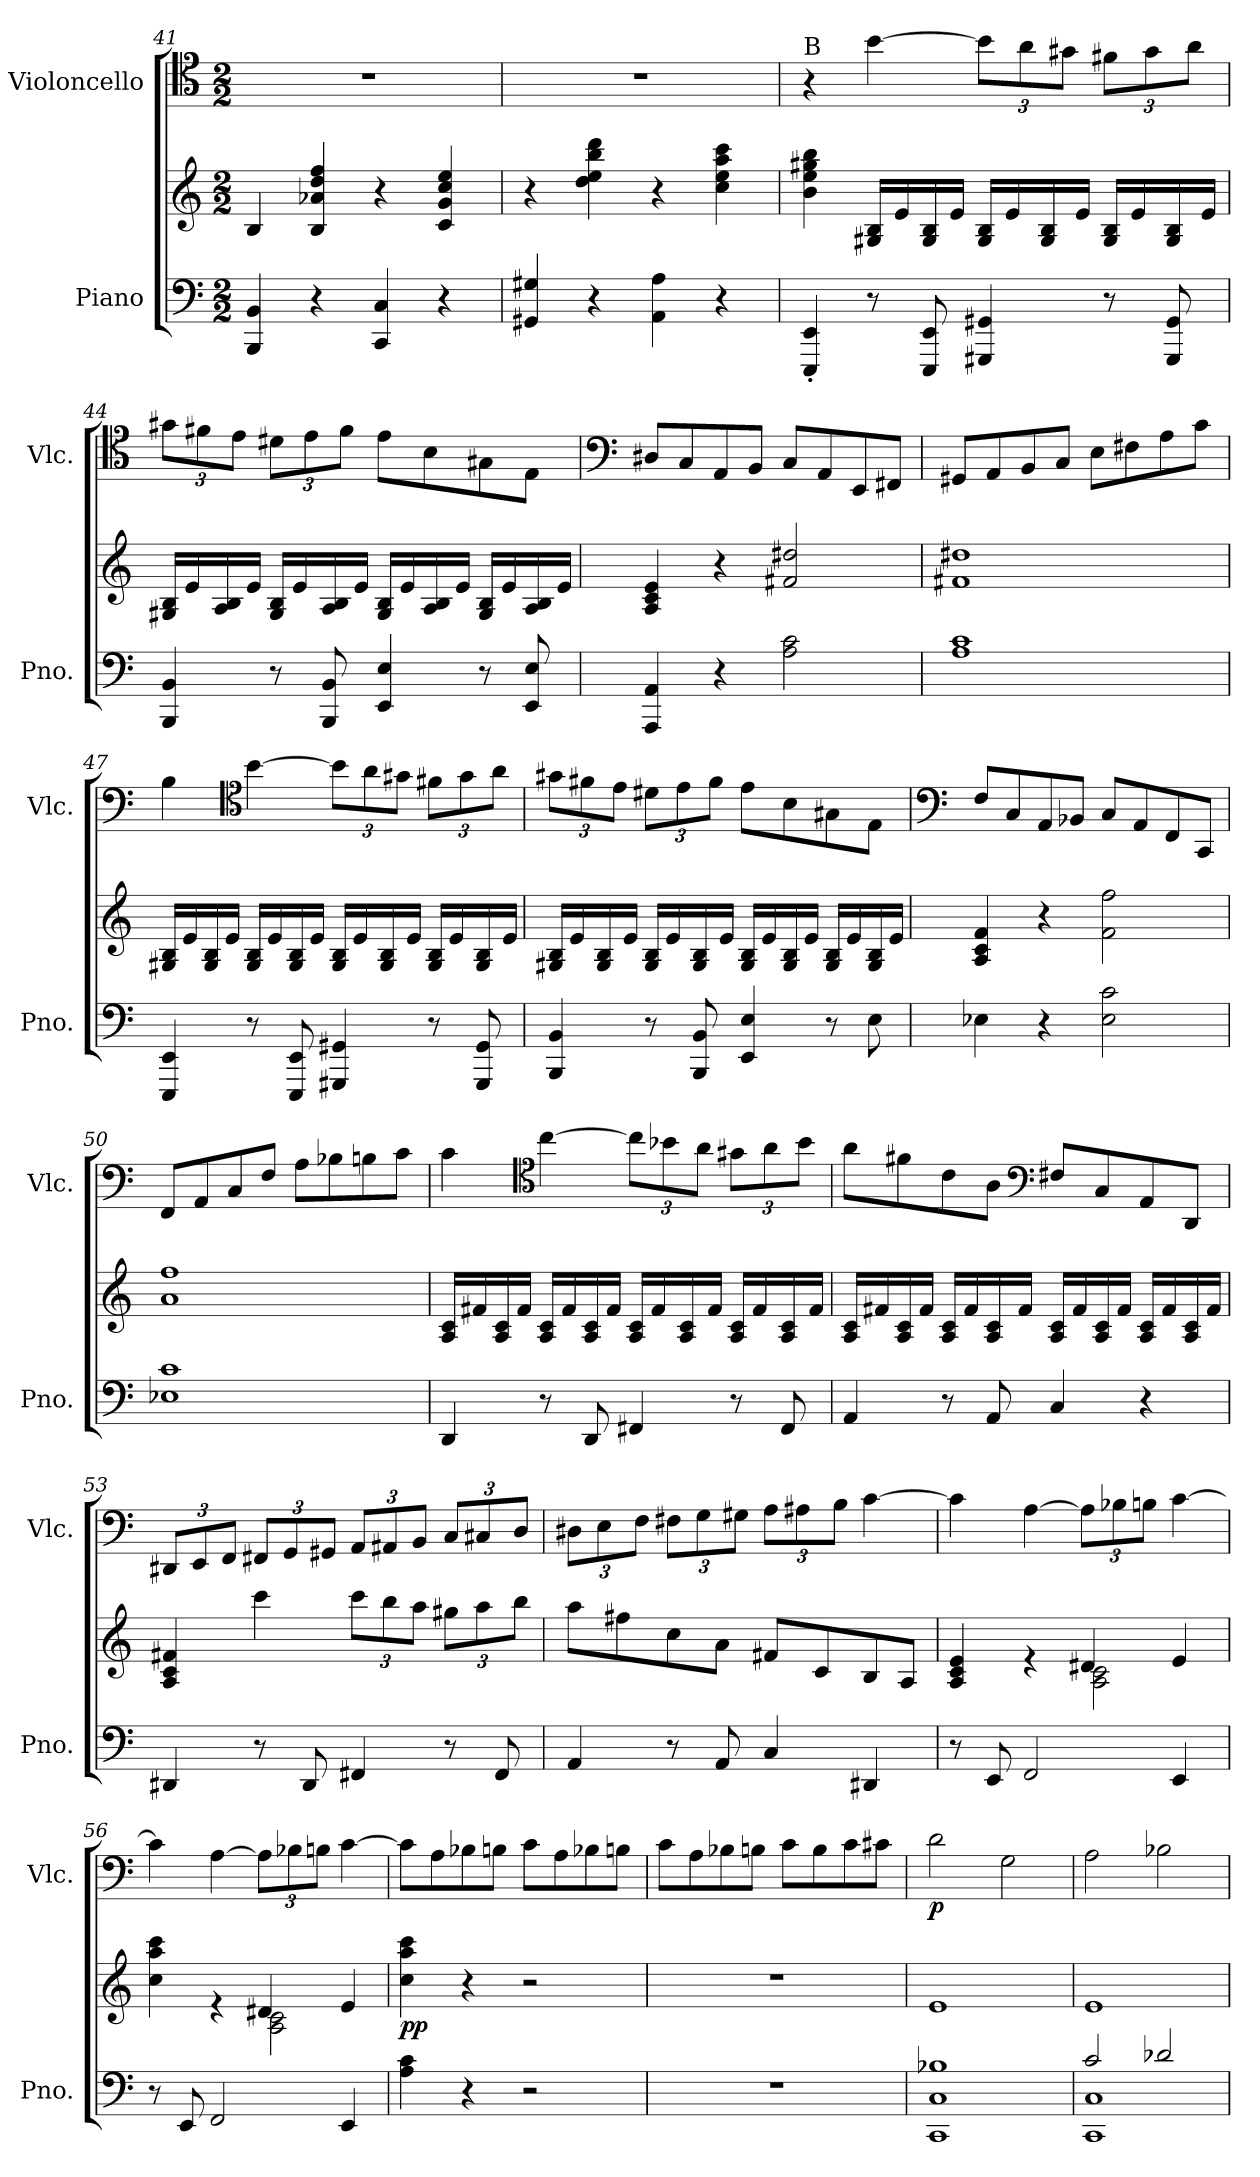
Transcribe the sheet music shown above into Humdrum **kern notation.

**kern	**kern	**dynam	**kern	**dynam
*part2	*part2	*part2	*part1	*part1
*staff3	*staff2	*staff2/3	*staff1	*staff1
*I"Piano	*	*	*I"Violoncello	*
*I'Pno.	*	*	*I'Vlc.	*
*clefF4	*clefG2	*	*clefC4	*
*k[]	*k[]	*	*k[]	*
*M2/2	*M2/2	*	*M2/2	*
=41	=41	=41	=41	=41
4BBB/ 4BB/	4B/	.	1r	.
4r	4B/ 4a-X/ 4dd/ 4ff/	.	.	.
4CC/ 4C/	4r	.	.	.
4r	4c/ 4g/ 4cc/ 4ee/	.	.	.
=42	=42	=42	=42	=42
4GG#X/ 4G#X/	4r	.	1r	.
4r	4dd\ 4ee\ 4bb\ 4ddd\	.	.	.
4AA\ 4A\	4r	.	.	.
4r	4cc\ 4ee\ 4aa\ 4ccc\	.	.	.
!!LO:LB:g=z
=43	=43	=43	=43	=43
!	!	!	!LO:TX:a:t=B	!
4EEE/' 4EE/'	4b\ 4ee\ 4gg#X\ 4bb\	.	4r	.
8r	16G#X/ 16B/LL	.	[4b\	.
.	16e/	.	.	.
8EEE/ 8EE/	16G#/ 16B/	.	.	.
.	16e/JJ	.	.	.
*	*	*	*Xbrackettup	*
4GGG#X/ 4GG#X/	16G#/ 16B/LL	.	12b\L]	.
.	16e/	.	.	.
.	.	.	12a\	.
.	16G#/ 16B/	.	.	.
.	.	.	12g#X\J	.
.	16e/JJ	.	.	.
8r	16G#/ 16B/LL	.	12f#X\L	.
.	16e/	.	.	.
.	.	.	12g#\	.
8GGG#/ 8GG#/	16G#/ 16B/	.	.	.
.	.	.	12a\J	.
.	16e/JJ	.	.	.
=44	=44	=44	=44	=44
4BBB/ 4BB/	16G#X/ 16B/LL	.	12g#X\L	.
.	16e/	.	.	.
.	.	.	12f#X\	.
.	16A/ 16B/	.	.	.
.	.	.	12e\J	.
.	16e/JJ	.	.	.
8r	16G#/ 16B/LL	.	12d#X\L	.
.	16e/	.	.	.
.	.	.	12e\	.
8BBB/ 8BB/	16A/ 16B/	.	.	.
.	.	.	12f#\J	.
.	16e/JJ	.	.	.
4EE/ 4E/	16G#/ 16B/LL	.	8e\L	.
.	16e/	.	.	.
.	16A/ 16B/	.	8B\	.
.	16e/JJ	.	.	.
8r	16G#/ 16B/LL	.	8G#X\	.
.	16e/	.	.	.
8EE/ 8E/	16A/ 16B/	.	8E\J	.
.	16e/JJ	.	.	.
=45	=45	=45	=45	=45
*	*	*	*clefF4	*
4AAA/ 4AA/	4A/ 4c/ 4e/	.	8D#X/L	.
.	.	.	8C/	.
4r	4r	.	8AA/	.
.	.	.	8BB/J	.
2A\ 2c\	2f#X/ 2dd#X/	.	8C/L	.
.	.	.	8AA/	.
.	.	.	8EE/	.
.	.	.	8FF#X/J	.
!!LO:LB:g=z
=46	=46	=46	=46	=46
1A 1c	1f#X 1dd#X	.	8GG#X/L	.
.	.	.	8AA/	.
.	.	.	8BB/	.
.	.	.	8C/J	.
.	.	.	8E\L	.
.	.	.	8F#X\	.
.	.	.	8A\	.
.	.	.	8c\J	.
=47	=47	=47	=47	=47
4EEE/ 4EE/	16G#X/ 16B/LL	.	4B\	.
.	16e/	.	.	.
.	16G#/ 16B/	.	.	.
.	16e/JJ	.	.	.
*	*	*	*clefC4	*
8r	16G#/ 16B/LL	.	[4b\	.
.	16e/	.	.	.
8EEE/ 8EE/	16G#/ 16B/	.	.	.
.	16e/JJ	.	.	.
4GGG#X/ 4GG#X/	16G#/ 16B/LL	.	12b\L]	.
.	16e/	.	.	.
.	.	.	12a\	.
.	16G#/ 16B/	.	.	.
.	.	.	12g#X\J	.
.	16e/JJ	.	.	.
8r	16G#/ 16B/LL	.	12f#X\L	.
.	16e/	.	.	.
.	.	.	12g#\	.
8GGG#/ 8GG#/	16G#/ 16B/	.	.	.
.	.	.	12a\J	.
.	16e/JJ	.	.	.
=48	=48	=48	=48	=48
4BBB/ 4BB/	16G#X/ 16B/LL	.	12g#X\L	.
.	16e/	.	.	.
.	.	.	12f#X\	.
.	16G#/ 16B/	.	.	.
.	.	.	12e\J	.
.	16e/JJ	.	.	.
8r	16G#/ 16B/LL	.	12d#X\L	.
.	16e/	.	.	.
.	.	.	12e\	.
8BBB/ 8BB/	16G#/ 16B/	.	.	.
.	.	.	12f#\J	.
.	16e/JJ	.	.	.
4EE/ 4E/	16G#/ 16B/LL	.	8e\L	.
.	16e/	.	.	.
.	16G#/ 16B/	.	8B\	.
.	16e/JJ	.	.	.
8r	16G#/ 16B/LL	.	8G#X\	.
.	16e/	.	.	.
8E\	16G#/ 16B/	.	8E\J	.
.	16e/JJ	.	.	.
!!LO:PB:g=z
=49	=49	=49	=49	=49
*	*	*	*clefF4	*
4E-X\	4A/ 4c/ 4f/	.	8F/L	.
.	.	.	8C/	.
4r	4r	.	8AA/	.
.	.	.	8BB-X/J	.
2E-\ 2c\	2f\ 2ff\	.	8C/L	.
.	.	.	8AA/	.
.	.	.	8FF/	.
.	.	.	8CC/J	.
=50	=50	=50	=50	=50
1E-X 1c	1a 1ff	.	8FF/L	.
.	.	.	8AA/	.
.	.	.	8C/	.
.	.	.	8F/J	.
.	.	.	8A\L	.
.	.	.	8B-X\	.
.	.	.	8Bn\	.
.	.	.	8c\J	.
=51	=51	=51	=51	=51
4DD/	16A/ 16c/LL	.	4c\	.
.	16f#X/	.	.	.
.	16A/ 16c/	.	.	.
.	16f#/JJ	.	.	.
*	*	*	*clefC4	*
8r	16A/ 16c/LL	.	[4cc\	.
.	16f#/	.	.	.
8DD/	16A/ 16c/	.	.	.
.	16f#/JJ	.	.	.
4FF#X/	16A/ 16c/LL	.	12cc\L]	.
.	16f#/	.	.	.
.	.	.	12b-X\	.
.	16A/ 16c/	.	.	.
.	.	.	12a\J	.
.	16f#/JJ	.	.	.
8r	16A/ 16c/LL	.	12g#X\L	.
.	16f#/	.	.	.
.	.	.	12a\	.
8FF#/	16A/ 16c/	.	.	.
.	.	.	12b-\J	.
.	16f#/JJ	.	.	.
!!LO:LB:g=z
=52	=52	=52	=52	=52
4AA/	16A/ 16c/LL	.	8a\L	.
.	16f#X/	.	.	.
.	16A/ 16c/	.	8f#X\	.
.	16f#/JJ	.	.	.
8r	16A/ 16c/LL	.	8c\	.
.	16f#/	.	.	.
8AA/	16A/ 16c/	.	8A\J	.
.	16f#/JJ	.	.	.
*	*	*	*clefF4	*
4C/	16A/ 16c/LL	.	8F#X/L	.
.	16f#/	.	.	.
.	16A/ 16c/	.	8C/	.
.	16f#/JJ	.	.	.
4r	16A/ 16c/LL	.	8AA/	.
.	16f#/	.	.	.
.	16A/ 16c/	.	8DD/J	.
.	16f#/JJ	.	.	.
=53	=53	=53	=53	=53
4DD#X/	4A/ 4c/ 4f#X/	.	12DD#X/L	.
.	.	.	12EE/	.
.	.	.	12FF/J	.
8r	4ccc\	.	12FF#X/L	.
.	.	.	12GG/	.
8DD#/	.	.	.	.
.	.	.	12GG#X/J	.
*	*Xbrackettup	*	*	*
4FF#X/	12ccc\L	.	12AA/L	.
.	12bb\	.	12AA#X/	.
.	12aa\J	.	12BB/J	.
8r	12gg#X\L	.	12C/L	.
.	12aa\	.	12C#X/	.
8FF#/	.	.	.	.
.	12bb\J	.	12D/J	.
=54	=54	=54	=54	=54
4AA/	8aa\L	.	12D#X\L	.
.	.	.	12E\	.
.	8ff#X\	.	.	.
.	.	.	12F\J	.
8r	8cc\	.	12F#X\L	.
.	.	.	12G\	.
8AA/	8a\J	.	.	.
.	.	.	12G#X\J	.
4C/	8f#X/L	.	12A\L	.
.	.	.	12A#X\	.
.	8c/	.	.	.
.	.	.	12B\J	.
4DD#X/	8B/	.	[4c\	.
.	8A/J	.	.	.
!!LO:LB:g=z
=55	=55	=55	=55	=55
*	*^	*	*	*
8r	4A/ 4c/ 4e/	2rffyy	.	4c\]	.
8EE/	.	.	.	.	.
2FF/	4re	.	.	[4A\	.
.	4d#X/	2A\ 2c\	.	12A\L]	.
.	.	.	.	12B-X\	.
.	.	.	.	12Bn\J	.
4EE/	4e/	.	.	[4c\	.
=56	=56	=56	=56	=56	=56
8r	4cc\ 4aa\ 4ccc\	2ryy	.	4c\]	.
8EE/	.	.	.	.	.
2FF/	4re	.	.	[4A\	.
.	4d#X/	2A\ 2c\	.	12A\L]	.
.	.	.	.	12B-X\	.
.	.	.	.	12Bn\J	.
4EE/	4e/	.	.	[4c\	.
*	*v	*v	*	*	*
=57	=57	=57	=57	=57
!	!	!LO:DY:b	!	!
4A\ 4c\	4cc\ 4aa\ 4ccc\	pp	8c\L]	.
.	.	.	8A\	.
4r	4r	.	8B-X\	.
.	.	.	8Bn\J	.
2r	2r	.	8c\L	.
.	.	.	8A\	.
.	.	.	8B-X\	.
.	.	.	8Bn\J	.
=58	=58	=58	=58	=58
1r	1r	.	8c\L	.
.	.	.	8A\	.
.	.	.	8B-X\	.
.	.	.	8Bn\J	.
.	.	.	8c\L	.
.	.	.	8B\	.
.	.	.	8c\	.
.	.	.	8c#X\J	.
=59	=59	=59	=59	=59
!	!	!	!	!LO:DY:b
1CC 1C 1B-X	1e	.	2d\	p
.	.	.	2G\	.
=60	=60	=60	=60	=60
*^	*	*	*	*
1CC 1C	2c/	1e	.	2A\	.
.	2d-X/	.	.	2B-X\	.
*v	*v	*	*	*	*
=	=	=	=	=
*-	*-	*-	*-	*-
